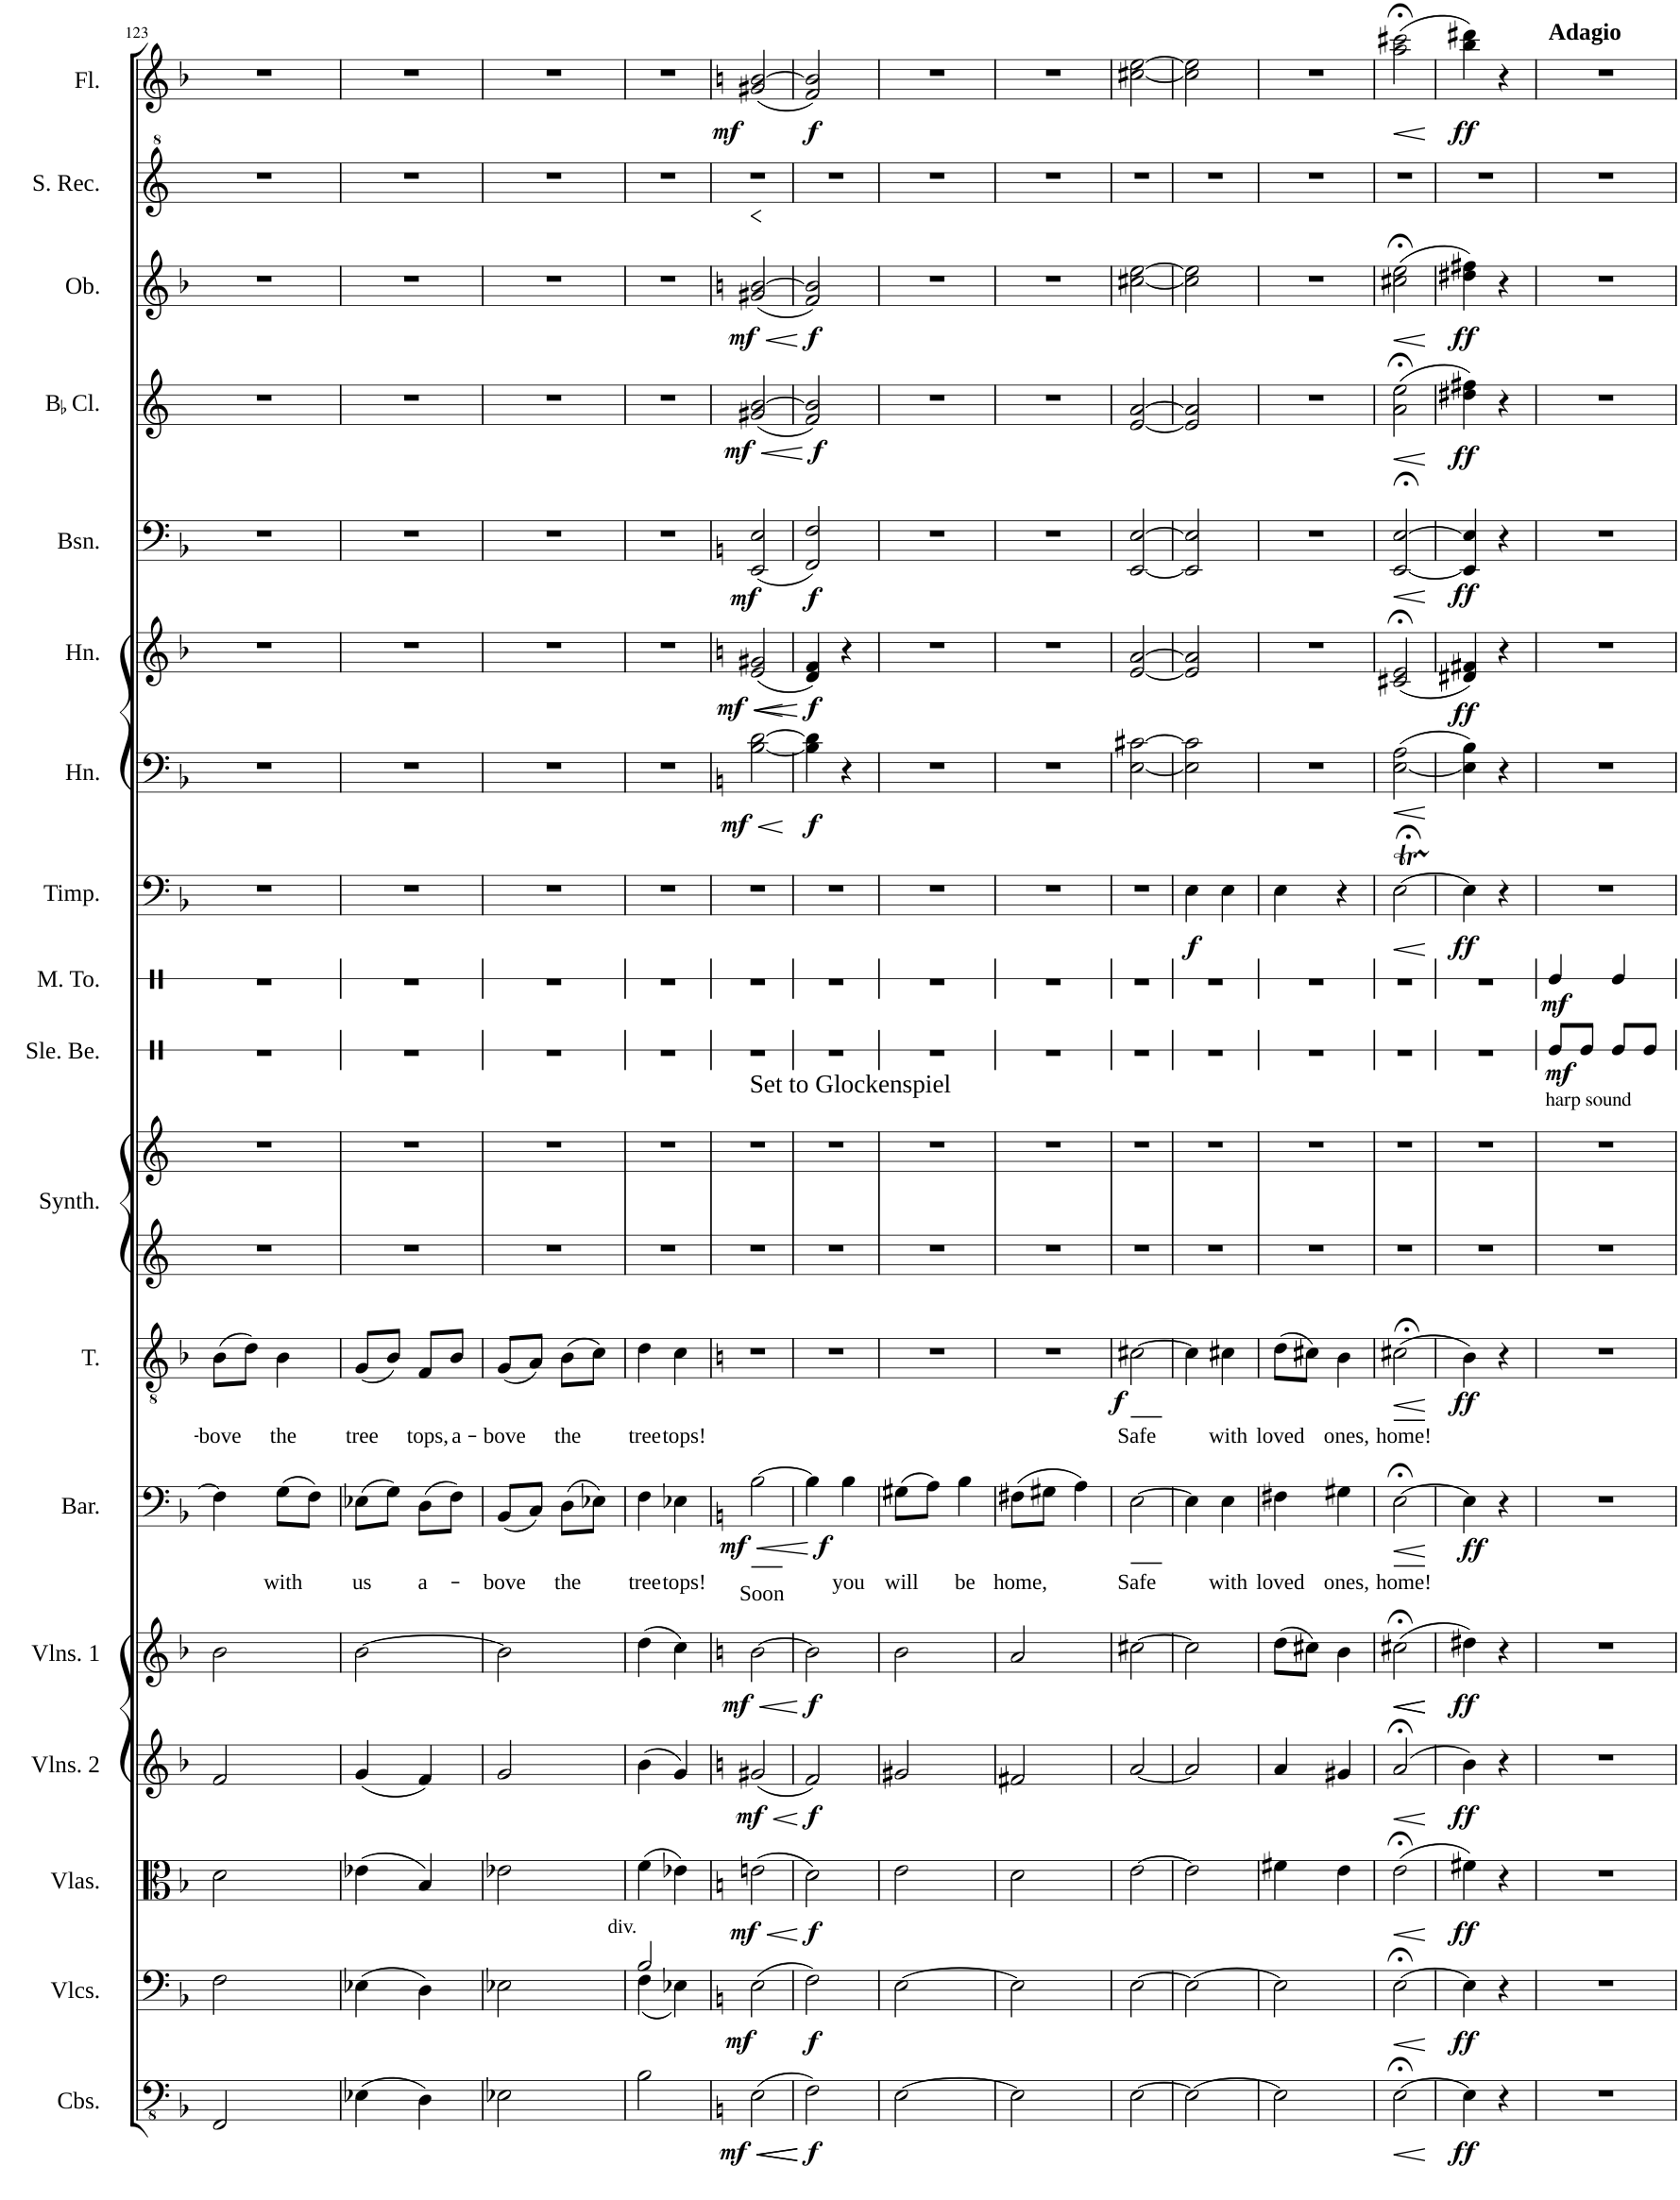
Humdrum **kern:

**kern	**dynam	**kern	**dynam	**kern	**dynam	**kern	**dynam	**kern	**dynam	**kern	**text	**dynam	**kern	**text	**dynam	**kern	**dynam	**kern	**dynam	**kern	**dynam	**kern	**dynam	**kern	**dynam	**kern	**dynam	**kern	**dynam
*part14	*part14	*part13	*part13	*part12	*part12	*part11	*part11	*part10	*part10	*part9	*part9	*part9	*part8	*part8	*part8	*part7	*part7	*part6	*part6	*part5	*part5	*part4	*part4	*part3	*part3	*part2	*part2	*part1	*part1
*staff14	*staff14	*staff13	*staff13	*staff12	*staff12	*staff11	*staff11	*staff10	*staff10	*staff9	*staff9	*staff9	*staff8	*staff8	*staff8	*staff7	*staff7	*staff6	*staff6	*staff5	*staff5	*staff4	*staff4	*staff3	*staff3	*staff2	*staff2	*staff1	*staff1
*I"Contrabasses	*	*I"Violoncellos	*	*I"Violas	*	*I"Violins 2	*	*I"Violins 1	*	*I"Baritone	*	*	*I"Tenor	*	*	*I"Timpani	*	*I"Horn	*	*I"Horn	*	*I"Bassoon	*	*I"BaccidentalFlat Clarinet	*	*I"Oboe	*	*I"Flute	*
*I'Cbs.	*	*I'Vlcs.	*	*I'Vlas.	*	*I'Vlns. 2	*	*I'Vlns. 1	*	*I'Bar.	*	*	*I'T.	*	*	*I'Timp.	*	*I'Hn.	*	*I'Hn.	*	*I'Bsn.	*	*I'BaccidentalFlat Cl.	*	*I'Ob.	*	*I'Fl.	*
!!LO:PB:g=z
*clefFv4	*	*clefF4	*	*clefC3	*	*clefG2	*	*clefG2	*	*clefF4	*	*	*clefGv2	*	*	*clefF4	*	*clefF4	*	*clefG2	*	*clefF4	*	*clefG2	*	*clefG2	*	*clefG2	*
*	*	*	*	*	*	*	*	*	*	*	*	*	*	*	*	*	*	*ITrd4c7	*	*ITrd4c7	*	*	*	*ITrd1c2	*	*	*	*	*
*k[b-]	*	*k[b-]	*	*k[b-]	*	*k[b-]	*	*k[b-]	*	*k[b-]	*	*	*k[b-]	*	*	*k[b-]	*	*k[b-]	*	*k[b-]	*	*k[b-]	*	*k[]	*	*k[b-]	*	*k[b-]	*
*M2/4	*	*M2/4	*	*M2/4	*	*M2/4	*	*M2/4	*	*M2/4	*	*	*M2/4	*	*	*M2/4	*	*M2/4	*	*M2/4	*	*M2/4	*	*M2/4	*	*M2/4	*	*M2/4	*
=123	=123	=123	=123	=123	=123	=123	=123	=123	=123	=123	=123	=123	=123	=123	=123	=123	=123	=123	=123	=123	=123	=123	=123	=123	=123	=123	=123	=123	=123
!	!	!	!	!	!	!	!	!	!	!	!	!	!	!LO:LY:b	!	!	!	!	!	!	!	!	!	!	!	!	!	!	!
2FFF/	.	2F\	.	2d\	.	2f/	.	2b-\	.	4F\]	.	.	(8B-\L	bove	.	2r	.	2r	.	2r	.	2r	.	2r	.	2r	.	2r	.
.	.	.	.	.	.	.	.	.	.	.	.	.	8d\J)	.	.	.	.	.	.	.	.	.	.	.	.	.	.	.	.
!	!	!	!	!	!	!	!	!	!	!	!LO:LY:b	!	!	!LO:LY:b	!	!	!	!	!	!	!	!	!	!	!	!	!	!	!
.	.	.	.	.	.	.	.	.	.	(8G\L	with	.	4B-\	the	.	.	.	.	.	.	.	.	.	.	.	.	.	.	.
.	.	.	.	.	.	.	.	.	.	8F\J)	.	.	.	.	.	.	.	.	.	.	.	.	.	.	.	.	.	.	.
=124	=124	=124	=124	=124	=124	=124	=124	=124	=124	=124	=124	=124	=124	=124	=124	=124	=124	=124	=124	=124	=124	=124	=124	=124	=124	=124	=124	=124	=124
!	!	!	!	!	!	!	!	!	!	!	!LO:LY:b	!	!	!LO:LY:b	!	!	!	!	!	!	!	!	!	!	!	!	!	!	!
(4EE-X\	.	(4E-X\	.	(4e-X\	.	(4g/	.	[2b-\	.	(8E-X\L	us	.	(8G/L	tree	.	2r	.	2r	.	2r	.	2r	.	2r	.	2r	.	2r	.
.	.	.	.	.	.	.	.	.	.	8G\J)	.	.	8B-/J)	.	.	.	.	.	.	.	.	.	.	.	.	.	.	.	.
!	!	!	!	!	!	!	!	!	!	!	!LO:LY:b	!	!	!LO:LY:b	!	!	!	!	!	!	!	!	!	!	!	!	!	!	!
4DD\)	.	4D\)	.	4B-/)	.	4f/)	.	.	.	(8D\L	a-	.	8F/L	tops,	.	.	.	.	.	.	.	.	.	.	.	.	.	.	.
!	!	!	!	!	!	!	!	!	!	!	!	!	!	!LO:LY:b	!	!	!	!	!	!	!	!	!	!	!	!	!	!	!
.	.	.	.	.	.	.	.	.	.	8F\J)	.	.	8B-/J	a-	.	.	.	.	.	.	.	.	.	.	.	.	.	.	.
=125	=125	=125	=125	=125	=125	=125	=125	=125	=125	=125	=125	=125	=125	=125	=125	=125	=125	=125	=125	=125	=125	=125	=125	=125	=125	=125	=125	=125	=125
!	!	!	!	!	!	!	!	!	!	!	!LO:LY:b	!	!	!LO:LY:b	!	!	!	!	!	!	!	!	!	!	!	!	!	!	!
2EE-X\	.	2E-X\	.	2e-X\	.	2g/	.	2b-\]	.	(8BB-/L	bove	.	(8G/L	-bove	.	2r	.	2r	.	2r	.	2r	.	2r	.	2r	.	2r	.
.	.	.	.	.	.	.	.	.	.	8C/J)	.	.	8A/J)	.	.	.	.	.	.	.	.	.	.	.	.	.	.	.	.
!	!	!	!	!	!	!	!	!	!	!	!LO:LY:b	!	!	!LO:LY:b	!	!	!	!	!	!	!	!	!	!	!	!	!	!	!
.	.	.	.	.	.	.	.	.	.	(8D\L	the	.	(8B-\L	the	.	.	.	.	.	.	.	.	.	.	.	.	.	.	.
.	.	.	.	.	.	.	.	.	.	8E-X\J)	.	.	8c\J)	.	.	.	.	.	.	.	.	.	.	.	.	.	.	.	.
=126	=126	=126	=126	=126	=126	=126	=126	=126	=126	=126	=126	=126	=126	=126	=126	=126	=126	=126	=126	=126	=126	=126	=126	=126	=126	=126	=126	=126	=126
*	*	*^	*	*	*	*	*	*	*	*	*	*	*	*	*	*	*	*	*	*	*	*	*	*	*	*	*	*	*
!	!	!LO:TX:a:t=div.	!	!	!	!	!	!	!	!	!	!	!	!	!	!	!	!	!	!	!	!	!	!	!	!	!	!	!	!
!	!	!	!	!	!	!	!	!	!	!	!	!LO:LY:b	!	!	!LO:LY:b	!	!	!	!	!	!	!	!	!	!	!	!	!	!	!
2BB-\	.	2B-/	(4F\	.	(4f\	.	(4b-\	.	(4dd\	.	4F\	tree	.	4d\	tree	.	2r	.	2r	.	2r	.	2r	.	2r	.	2r	.	2r	.
!	!	!	!	!	!	!	!	!	!	!	!	!LO:LY:b	!	!	!LO:LY:b	!	!	!	!	!	!	!	!	!	!	!	!	!	!	!
.	.	.	4E-X\)	.	4e-X\)	.	4g/)	.	4cc\)	.	4E-X\	tops!	.	4c\	tops!	.	.	.	.	.	.	.	.	.	.	.	.	.	.	.
*	*	*v	*v	*	*	*	*	*	*	*	*	*	*	*	*	*	*	*	*	*	*	*	*	*	*	*	*	*	*	*
=127	=127	=127	=127	=127	=127	=127	=127	=127	=127	=127	=127	=127	=127	=127	=127	=127	=127	=127	=127	=127	=127	=127	=127	=127	=127	=127	=127	=127	=127
*k[]	*	*k[]	*	*k[]	*	*k[]	*	*k[]	*	*k[]	*	*	*k[]	*	*	*	*	*k[]	*	*k[]	*	*k[]	*	*	*	*k[]	*	*k[]	*
*	*	*^	*	*	*	*	*	*	*	*	*	*	*	*	*	*	*	*	*	*	*	*	*	*	*	*	*	*	*
!	!LO:HP:b	!	!	!	!	!	!	!	!	!	!	!	!	!	!	!	!	!	!	!	!	!	!	!	!	!	!	!	!	!
!	!LO:HP:n=1:b	!	!	!	!	!LO:HP:b	!	!LO:HP:b	!	!LO:HP:b	!	!LO:LY:b	!LO:HP:b	!	!	!	!	!	!	!LO:HP:b	!	!LO:HP:b	!	!	!	!	!	!	!	!
!	!LO:DY:n=1:b	!	!	!LO:DY:b	!	!LO:DY:n=1:b	!	!LO:DY:n=1:b	!	!LO:DY:n=1:b	!	!	!LO:DY:n=1:b	!	!	!	!	!	!	!LO:DY:n=1:b	!	!LO:HP:n=1:b	!	!	!	!LO:HP:b	!	!LO:HP:b	!	!
!	!	!	!	!	!	!	!	!	!	!	!	!	!	!	!	!	!	!	!	!	!	!LO:DY:n=1:b	!	!LO:DY:b	!	!LO:DY:n=1:b	!	!LO:DY:n=1:b	!	!LO:DY:b
*	*	*v	*v	*	*	*	*	*	*	*	*	*	*	*	*	*	*	*	*	*	*	*	*	*	*	*	*	*	*	*
(2EE\	< < mf	(2E\	mf	(2en\	< mf	(2g#X/	< mf	[2b\	< mf	[2B\	Soon	< mf	2r	.	.	2r	.	[2B\ [2d\	< mf	(2e/ 2g#X/	< < mf	(2EE/ 2E/	mf	(2g#X/ [2b/	< mf	(2g#X/ [2b/	< mf	(2g#X/ [2b/	mf
.	[	.	.	.	[	.	[	.	[	.	.	.	.	.	.	.	.	.	[	.	[	.	.	.	[	.	[	.	.
=128	=128	=128	=128	=128	=128	=128	=128	=128	=128	=128	=128	=128	=128	=128	=128	=128	=128	=128	=128	=128	=128	=128	=128	=128	=128	=128	=128	=128	=128
!	!LO:DY:b	!	!LO:DY:b	!	!LO:DY:b	!	!LO:DY:b	!	!LO:DY:b	!	!	!LO:DY:b	!	!	!	!	!	!	!LO:DY:b	!	!LO:DY:b	!	!LO:DY:b	!	!LO:DY:b	!	!LO:DY:b	!	!LO:DY:b
2FF\)	f	2F\)	f	2d\)	f	2f/)	f	2b\]	f	4B\]	.	f	2r	.	.	2r	.	4B\] 4d\]	f	4d/ 4f/)	f	2FF/ 2F/)	f	2f/ 2b/])	f	2f/ 2b/])	f	2f/ 2b/])	f
!	!	!	!	!	!	!	!	!	!	!	!LO:LY:b	!	!	!	!	!	!	!	!	!	!	!	!	!	!	!	!	!	!
.	.	.	.	.	.	.	.	.	.	4B\	you	[	.	.	.	.	.	4r	.	4r	[	.	.	.	.	.	.	.	.
.	[	.	.	.	.	.	.	.	.	.	.	.	.	.	.	.	.	.	.	.	.	.	.	.	.	.	.	.	.
=129	=129	=129	=129	=129	=129	=129	=129	=129	=129	=129	=129	=129	=129	=129	=129	=129	=129	=129	=129	=129	=129	=129	=129	=129	=129	=129	=129	=129	=129
!	!	!	!	!	!	!	!	!	!	!	!LO:LY:b	!	!	!	!	!	!	!	!	!	!	!	!	!	!	!	!	!	!
[2EE\	.	[2E\	.	2e\	.	2g#X/	.	2b\	.	(8G#X\L	will	.	2r	.	.	2r	.	2r	.	2r	.	2r	.	2r	.	2r	.	2r	.
.	.	.	.	.	.	.	.	.	.	8A\J)	.	.	.	.	.	.	.	.	.	.	.	.	.	.	.	.	.	.	.
!	!	!	!	!	!	!	!	!	!	!	!LO:LY:b	!	!	!	!	!	!	!	!	!	!	!	!	!	!	!	!	!	!
.	.	.	.	.	.	.	.	.	.	4B\	be	.	.	.	.	.	.	.	.	.	.	.	.	.	.	.	.	.	.
=130	=130	=130	=130	=130	=130	=130	=130	=130	=130	=130	=130	=130	=130	=130	=130	=130	=130	=130	=130	=130	=130	=130	=130	=130	=130	=130	=130	=130	=130
!	!	!	!	!	!	!	!	!	!	!	!LO:LY:b	!	!	!	!	!	!	!	!	!	!	!	!	!	!	!	!	!	!
2EE\]	.	2E\]	.	2d\	.	2f#X/	.	2a/	.	(8F#X\L	home,	.	2r	.	.	2r	.	2r	.	2r	.	2r	.	2r	.	2r	.	2r	.
.	.	.	.	.	.	.	.	.	.	8G#X\J	.	.	.	.	.	.	.	.	.	.	.	.	.	.	.	.	.	.	.
.	.	.	.	.	.	.	.	.	.	4A\)	.	.	.	.	.	.	.	.	.	.	.	.	.	.	.	.	.	.	.
=131	=131	=131	=131	=131	=131	=131	=131	=131	=131	=131	=131	=131	=131	=131	=131	=131	=131	=131	=131	=131	=131	=131	=131	=131	=131	=131	=131	=131	=131
!	!	!	!	!	!	!	!	!	!	!	!LO:LY:b	!	!	!LO:LY:b	!LO:DY:b	!	!	!	!	!	!	!	!	!	!	!	!	!	!
[2EE\	.	[2E\	.	[2e\	.	[2a/	.	[2cc#X\	.	[2E\	Safe	.	[2c#X\	Safe	f	2r	.	[2E\ [2c#X\	.	[2e/ [2a/	.	[2EE/ [2E/	.	[2e/ [2a/	.	[2cc#X\ [2ee\	.	[2cc#X\ [2ee\	.
=132	=132	=132	=132	=132	=132	=132	=132	=132	=132	=132	=132	=132	=132	=132	=132	=132	=132	=132	=132	=132	=132	=132	=132	=132	=132	=132	=132	=132	=132
!	!	!	!	!	!	!	!	!	!	!	!	!	!	!	!	!	!LO:DY:b	!	!	!	!	!	!	!	!	!	!	!	!
2EE\_	.	2E\_	.	2e\]	.	2a/]	.	2cc#\]	.	4E\]	.	.	4c#\]	.	.	4E\	f	2E\] 2c#\]	.	2e/] 2a/]	.	2EE/] 2E/]	.	2e/] 2a/]	.	2cc#\] 2ee\]	.	2cc#\] 2ee\]	.
!	!	!	!	!	!	!	!	!	!	!	!LO:LY:b	!	!	!LO:LY:b	!	!	!	!	!	!	!	!	!	!	!	!	!	!	!
.	.	.	.	.	.	.	.	.	.	4E\	with	.	4c#X\	with	.	4E\	.	.	.	.	.	.	.	.	.	.	.	.	.
=133	=133	=133	=133	=133	=133	=133	=133	=133	=133	=133	=133	=133	=133	=133	=133	=133	=133	=133	=133	=133	=133	=133	=133	=133	=133	=133	=133	=133	=133
!	!	!	!	!	!	!	!	!	!	!	!LO:LY:b	!	!	!LO:LY:b	!	!	!	!	!	!	!	!	!	!	!	!	!	!	!
2EE\]	.	2E\]	.	4f#X\	.	4a/	.	(8dd\L	.	4F#X\	loved	.	(8d\L	loved	.	4E\	.	2r	.	2r	.	2r	.	2r	.	2r	.	2r	.
.	.	.	.	.	.	.	.	8cc#X\J)	.	.	.	.	8c#X\J)	.	.	.	.	.	.	.	.	.	.	.	.	.	.	.	.
!	!	!	!	!	!	!	!	!	!	!	!LO:LY:b	!	!	!LO:LY:b	!	!	!	!	!	!	!	!	!	!	!	!	!	!	!
.	.	.	.	4e\	.	4g#X/	.	4b\	.	4G#X\	ones,	.	4B\	ones,	.	4r	.	.	.	.	.	.	.	.	.	.	.	.	.
=134	=134	=134	=134	=134	=134	=134	=134	=134	=134	=134	=134	=134	=134	=134	=134	=134	=134	=134	=134	=134	=134	=134	=134	=134	=134	=134	=134	=134	=134
!	!LO:HP:b	!	!LO:HP:b	!	!LO:HP:b	!	!LO:HP:b	!	!LO:HP:b	!	!	!	!	!	!	!	!	!	!	!	!	!	!	!	!	!	!	!	!
!	!	!	!	!	!	!	!	!	!LO:HP:n=1:b	!	!LO:LY:b	!LO:HP:b	!	!LO:LY:b	!LO:HP:b	!	!LO:HP:b	!	!LO:HP:b	!	!	!	!LO:HP:b	!	!LO:HP:b	!	!LO:HP:b	!	!LO:HP:b
[2EE;<\	<	[2E;<\	<	(2e;<\	<	(2a;</	<	(2cc#X;<\	< <	[2E;<\	home!	<	(2c#X;<\	home!	<	[2E;<t\	<	([2E\ 2A\	<	(2c#X/;< 2e/;<	.	[2EE/;< [2E/;<	<	(2a\;< 2ee\;<	<	(2cc#X\;< 2ee\;<	<	(2aa\;< 2ccc#X\;<	<
.	[	.	[	.	[	.	[	.	[	.	.	.	.	.	.	.	[	.	[	.	.	.	[	.	[	.	[	.	[
=135	=135	=135	=135	=135	=135	=135	=135	=135	=135	=135	=135	=135	=135	=135	=135	=135	=135	=135	=135	=135	=135	=135	=135	=135	=135	=135	=135	=135	=135
!	!LO:DY:b	!	!LO:DY:b	!	!LO:DY:b	!	!LO:DY:b	!	!LO:DY:b	!	!	!LO:DY:b	!	!	!LO:DY:b	!	!LO:DY:b	!	!	!	!LO:DY:b	!	!LO:DY:b	!	!LO:DY:b	!	!LO:DY:b	!	!LO:DY:b
4EE\]	ff	4E\]	ff	4f#X\)	ff	4b\)	ff	4dd#X\)	ff	4E\]	.	ff	4B\)	.	ff	4E\]	ff	4E\] 4B\)	.	4d#X/ 4f#X/)	ff	4EE/] 4E/]	ff	4dd#X\ 4ff#X\)	ff	4dd#X\ 4ff#X\)	ff	4bb\ 4ddd#X\)	ff
4r	.	4r	.	4r	.	4r	.	4r	[	4r	.	[	4r	.	[	4r	.	4r	.	4r	.	4r	.	4r	.	4r	.	4r	.
=136	=136	=136	=136	=136	=136	=136	=136	=136	=136	=136	=136	=136	=136	=136	=136	=136	=136	=136	=136	=136	=136	=136	=136	=136	=136	=136	=136	=136	=136
!	!	!	!	!	!	!	!	!	!	!	!	!	!	!	!	!	!	!	!	!	!	!	!	!	!	!	!	!LO:TX:a:B:t=Adagio	!
2r	.	2r	.	2r	.	2r	.	2r	.	2r	.	.	2r	.	.	2r	.	2r	.	2r	.	2r	.	2r	.	2r	.	2r	.
=	=	=	=	=	=	=	=	=	=	=	=	=	=	=	=	=	=	=	=	=	=	=	=	=	=	=	=	=	=
*-	*-	*-	*-	*-	*-	*-	*-	*-	*-	*-	*-	*-	*-	*-	*-	*-	*-	*-	*-	*-	*-	*-	*-	*-	*-	*-	*-	*-	*-
